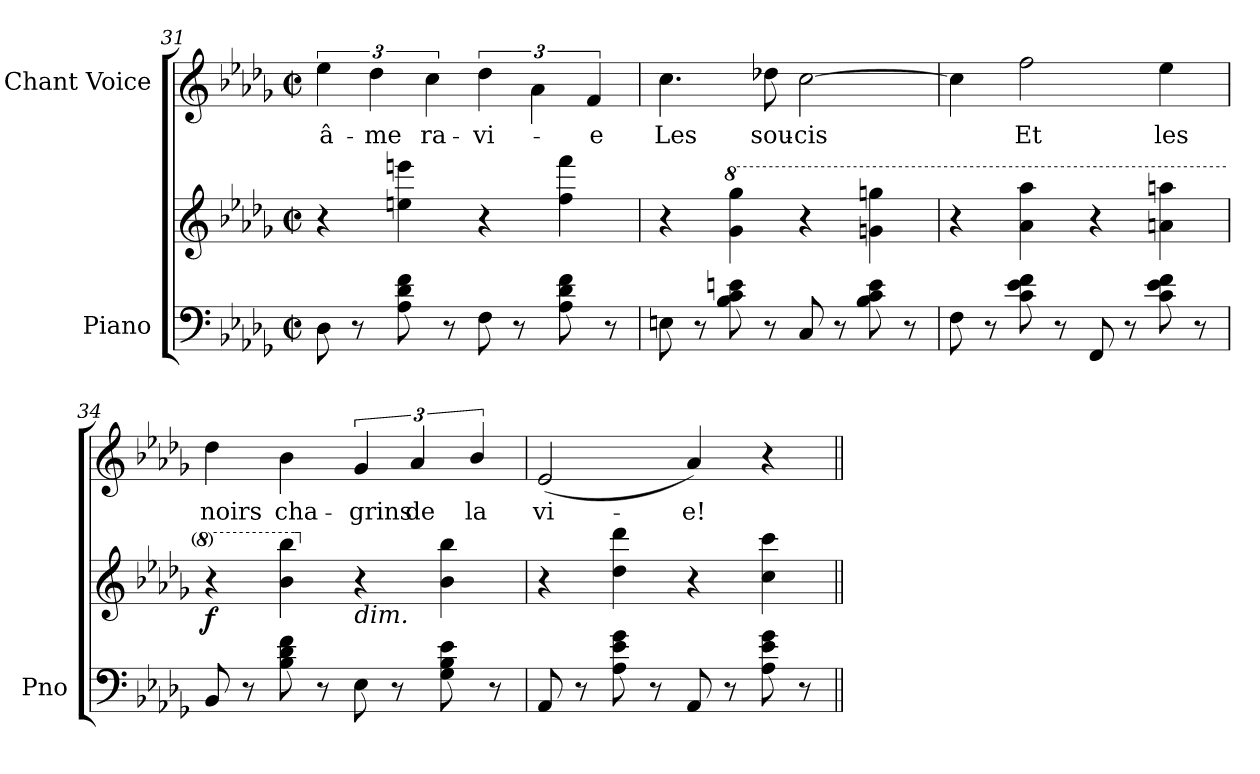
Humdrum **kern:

**kern	**kern	**dynam	**kern	**text	**dynam
*part2	*part2	*part2	*part1	*part1	*part1
*staff3	*staff2	*staff2/3	*staff1	*staff1	*staff1
*I"Piano	*	*	*I"Chant Voice	*	*
*I'Pno	*	*	*	*	*
*clefF4	*clefG2	*	*clefG2	*	*
*k[b-e-a-d-g-]	*k[b-e-a-d-g-]	*	*k[b-e-a-d-g-]	*	*
*M2/2	*M2/2	*	*M2/2	*	*
*met(c|)	*met(c|)	*	*met(c|)	*	*
=31	=31	=31	=31	=31	=31
8D-\	4r	.	6ee-\	â-	.
8r	.	.	.	.	.
.	.	.	6dd-\	-me	.
8A-\ 8d-\ 8f\	4een\ 4eeen\	.	.	.	.
.	.	.	6cc\	ra-	.
8r	.	.	.	.	.
8F\	4r	.	6dd-\	-vi-	.
8r	.	.	.	.	.
.	.	.	6a-\	.	.
8A-\ 8d-\ 8f\	4ff\ 4fff\	.	.	.	.
.	.	.	6f/	-e	.
8r	.	.	.	.	.
=32	=32	=32	=32	=32	=32
!	!	!	!	!	!LO:DY:a
!	!	!	!	!	!LO:DY:n=1:a
8En\	4r	.	4.cc\	Les	other-dynamics f
8r	.	.	.	.	.
*	*8va	*	*	*	*
8B-\ 8c\ 8en\	4gg-\ 4ggg-\	.	.	.	.
8r	.	.	8dd-X\	sou-	.
8C/	4r	.	[2cc\	-cis	.
8r	.	.	.	.	.
8B-\ 8c\ 8e\	4ggn\ 4gggn\	.	.	.	.
8r	.	.	.	.	.
=33	=33	=33	=33	=33	=33
8F\	4r	.	4cc\]	.	.
8r	.	.	.	.	.
8c\ 8e-\ 8f\	4aa-\ 4aaa-\	.	2ff\	Et	.
8r	.	.	.	.	.
8FF/	4r	.	.	.	.
8r	.	.	.	.	.
8c\ 8e-\ 8f\	4aan\ 4aaan\	.	4ee-\	les	.
8r	.	.	.	.	.
=34	=34	=34	=34	=34	=34
!	!	!LO:DY:b	!	!	!
8BB-/	4r	f	4dd-\	noirs	.
8r	.	.	.	.	.
8B-\ 8d-\ 8f\	4bb-\ 4bbb-\	.	4b-\	cha-	.
8r	.	.	.	.	.
*	*X8va	*	*	*	*
!	!LO:TX:b:i:t=dim.	!	!	!	!
8E-\	4r	.	6g-/	-grins	.
8r	.	.	.	.	.
.	.	.	6a-/	de	.
8G-\ 8B-\ 8e-\	4b-\ 4bb-\	.	.	.	.
.	.	.	6b-/	la	.
8r	.	.	.	.	.
=35	=35	=35	=35	=35	=35
8AA-/	4r	.	(2e-/	vi-	.
8r	.	.	.	.	.
8A-\ 8e-\ 8g-\	4dd-\ 4ddd-\	.	.	.	.
8r	.	.	.	.	.
8AA-/	4r	.	4a-/)	-e!	.
8r	.	.	.	.	.
8A-\ 8e-\ 8g-\	4cc\ 4ccc\	.	4r	.	.
8r	.	.	.	.	.
=||	=||	=||	=||	=||	=||
*-	*-	*-	*-	*-	*-
